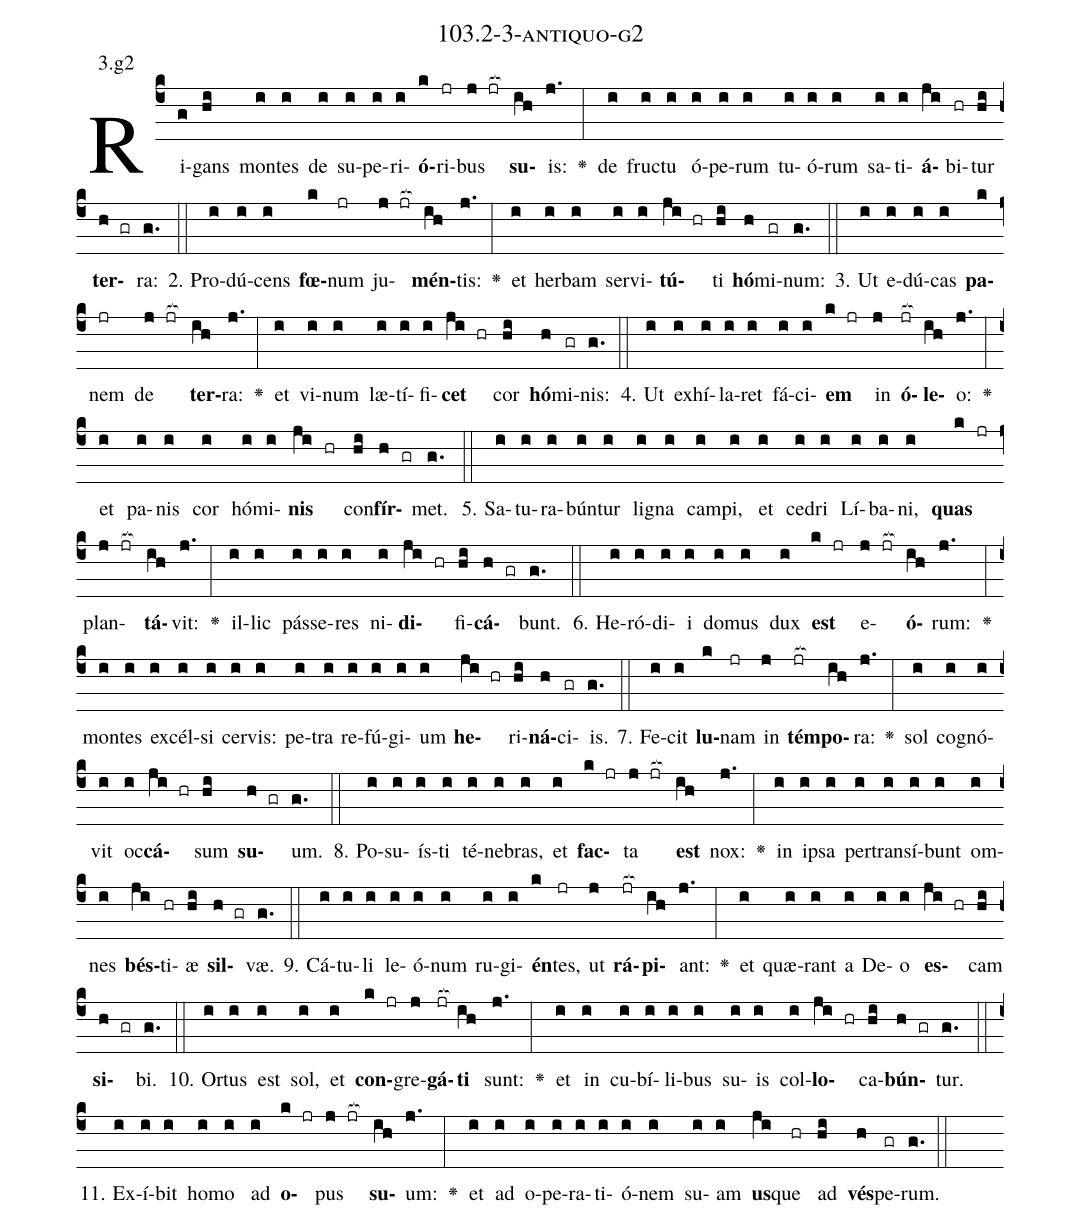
name: 103.2-3-antiquo-g2;
annotation: 3.g2;
%%
(c4)Ri(g)gans(hi) mon(i)tes(i) de(i) su(i)pe(i)ri(i)<b>ó</b>(k)ri(jr)bus(j jr[ocb:1{]) <b>su</b>(ih[ocb:0}])is:(j.) <v>\greheightstar</v>(:) de(i) fruc(i)tu(i) ó(i)pe(i)rum(i) tu(i)ó(i)rum(i) sa(i)ti(i)<b>á</b>(ji)bi(hr)tur(hi) <b>ter</b>(h gr)ra:(g.) (::)
2. Pro(i)dú(i)cens(i) <b>fœ</b>(k)num(jr) ju(j jr[ocb:1{])<b>mén</b>(ih[ocb:0}])tis:(j.) <v>\greheightstar</v>(:) et(i) her(i)bam(i) ser(i)vi(i)<b>tú</b>(ji hr)ti(hi) <b>hó</b>(h)mi(gr)num:(g.) (::)
3. Ut(i) e(i)dú(i)cas(i) <b>pa</b>(k)nem(jr) de(j jr[ocb:1{]) <b>ter</b>(ih[ocb:0}])ra:(j.) <v>\greheightstar</v>(:) et(i) vi(i)num(i) læ(i)tí(i)fi(i)<b>cet</b>(ji hr) cor(hi) <b>hó</b>(h)mi(gr)nis:(g.) (::)
4. Ut(i) ex(i)hí(i)la(i)ret(i) fá(i)ci(i)<b>em</b>(k jr) in(j) <b>ó</b>(jr[ocb:1{])<b>le</b>(ih[ocb:0}])o:(j.) <v>\greheightstar</v>(:) et(i) pa(i)nis(i) cor(i) hó(i)mi(i)<b>nis</b>(ji hr) con(hi)<b>fír</b>(h gr)met.(g.) (::)
5. Sa(i)tu(i)ra(i)bún(i)tur(i) li(i)gna(i) cam(i)pi,(i) et(i) ce(i)dri(i) Lí(i)ba(i)ni,(i) <b>quas</b>(k jr) plan(j jr[ocb:1{])<b>tá</b>(ih[ocb:0}])vit:(j.) <v>\greheightstar</v>(:) il(i)lic(i) pás(i)se(i)res(i) ni(i)<b>di</b>(ji hr)fi(hi)<b>cá</b>(h gr)bunt.(g.) (::)
6. He(i)ró(i)di(i)i(i) do(i)mus(i) dux(i) <b>est</b>(k jr) e(j jr[ocb:1{])<b>ó</b>(ih[ocb:0}])rum:(j.) <v>\greheightstar</v>(:) mon(i)tes(i) ex(i)cél(i)si(i) cer(i)vis:(i) pe(i)tra(i) re(i)fú(i)gi(i)um(i) <b>he</b>(ji hr)ri(hi)<b>ná</b>(h)ci(gr)is.(g.) (::)
7. Fe(i)cit(i) <b>lu</b>(k)nam(jr) in(j) <b>tém</b>(jr[ocb:1{])<b>po</b>(ih[ocb:0}])ra:(j.) <v>\greheightstar</v>(:) sol(i) co(i)gnó(i)vit(i) oc(i)<b>cá</b>(ji hr)sum(hi) <b>su</b>(h gr)um.(g.) (::)
8. Po(i)su(i)ís(i)ti(i) té(i)ne(i)bras,(i) et(i) <b>fac</b>(k jr)ta(j jr[ocb:1{]) <b>est</b>(ih[ocb:0}]) nox:(j.) <v>\greheightstar</v>(:) in(i) ip(i)sa(i) per(i)trans(i)í(i)bunt(i) om(i)nes(i) <b>bés</b>(ji)ti(hr)æ(hi) <b>sil</b>(h gr)væ.(g.) (::)
9. Cá(i)tu(i)li(i) le(i)ó(i)num(i) ru(i)gi(i)<b>én</b>(k)tes,(jr) ut(j) <b>rá</b>(jr[ocb:1{])<b>pi</b>(ih[ocb:0}])ant:(j.) <v>\greheightstar</v>(:) et(i) quæ(i)rant(i) a(i) De(i)o(i) <b>es</b>(ji hr)cam(hi) <b>si</b>(h gr)bi.(g.) (::)
10. Or(i)tus(i) est(i) sol,(i) et(i) <b>con</b>(k jr)gre(j)<b>gá</b>(jr[ocb:1{])<b>ti</b>(ih[ocb:0}]) sunt:(j.) <v>\greheightstar</v>(:) et(i) in(i) cu(i)bí(i)li(i)bus(i) su(i)is(i) col(i)<b>lo</b>(ji hr)ca(hi)<b>bún</b>(h gr)tur.(g.) (::)
11. Ex(i)í(i)bit(i) ho(i)mo(i) ad(i) <b>o</b>(k jr)pus(j jr[ocb:1{]) <b>su</b>(ih[ocb:0}])um:(j.) <v>\greheightstar</v>(:) et(i) ad(i) o(i)pe(i)ra(i)ti(i)ó(i)nem(i) su(i)am(i) <b>us</b>(ji)que(hr) ad(hi) <b>vés</b>(h)pe(gr)rum.(g.) (::)
